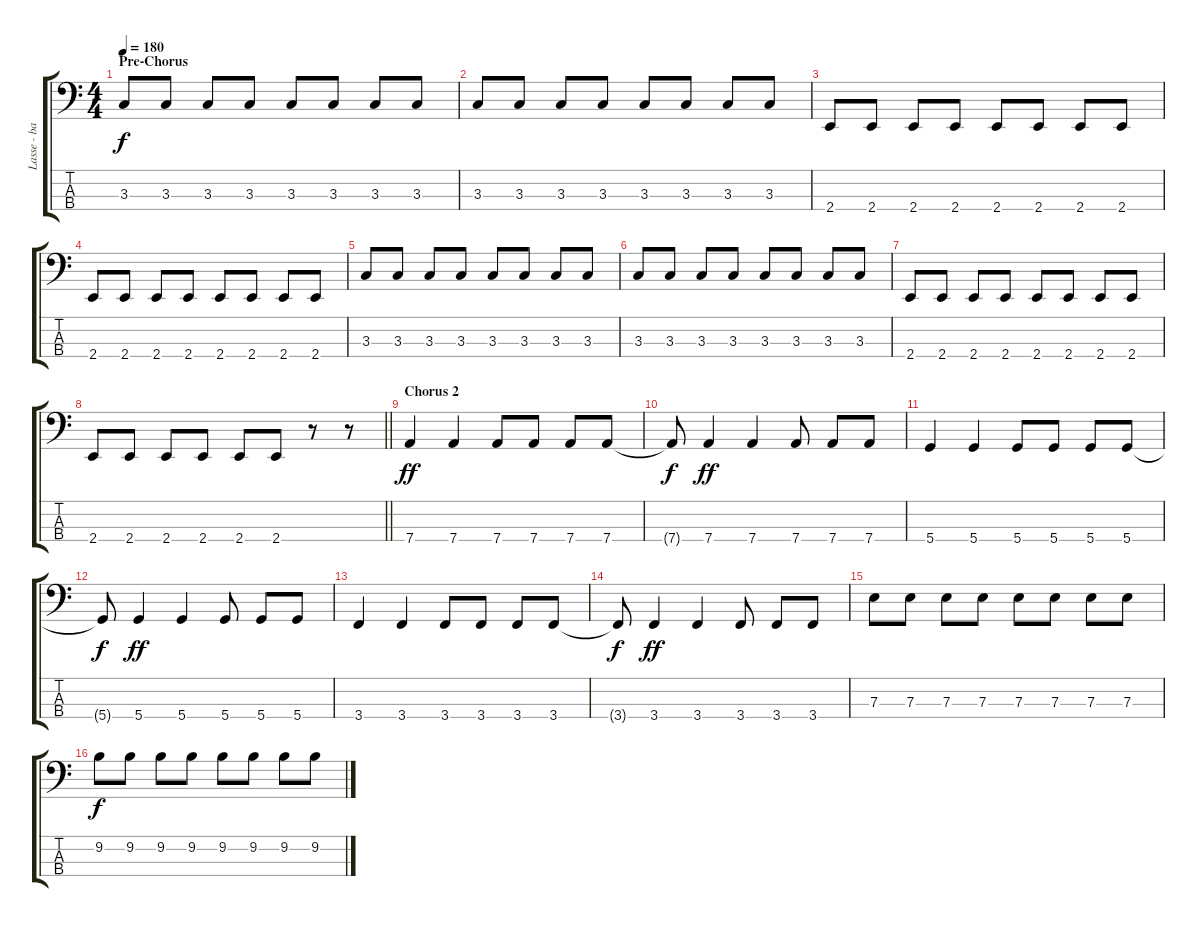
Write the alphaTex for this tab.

\track ("Lasse - bass" "Lasse - ba") {instrument electricbassfinger}
\staff {score tabs}
\tuning (G2 D2 A1 D1) {hide}
\ts (4 4)
\section ("" "Pre-Chorus")
\tempo 180
\clef f4
\ks c
3.3.8{dy f} 3.3.8 3.3.8 3.3.8 3.3.8 3.3.8 3.3.8 3.3.8 |
3.3.8 3.3.8 3.3.8 3.3.8 3.3.8 3.3.8 3.3.8 3.3.8 |
2.4.8 2.4.8 2.4.8 2.4.8 2.4.8 2.4.8 2.4.8 2.4.8 |
2.4.8 2.4.8 2.4.8 2.4.8 2.4.8 2.4.8 2.4.8 2.4.8 |
3.3.8 3.3.8 3.3.8 3.3.8 3.3.8 3.3.8 3.3.8 3.3.8 |
3.3.8 3.3.8 3.3.8 3.3.8 3.3.8 3.3.8 3.3.8 3.3.8 |
2.4.8 2.4.8 2.4.8 2.4.8 2.4.8 2.4.8 2.4.8 2.4.8 |
\barLineRight lightlight
2.4.8 2.4.8 2.4.8 2.4.8 2.4.8 2.4.8 r.8 r.8 |
\section ("" "Chorus 2")
7.4.4{dy ff} 7.4.4 7.4.8 7.4.8 7.4.8 7.4.8 |
7.4{t}.8{dy f} 7.4.4{dy ff} 7.4.4 7.4.8 7.4.8 7.4.8 |
5.4.4 5.4.4 5.4.8 5.4.8 5.4.8 5.4.8 |
5.4{t}.8{dy f} 5.4.4{dy ff} 5.4.4 5.4.8 5.4.8 5.4.8 |
3.4.4 3.4.4 3.4.8 3.4.8 3.4.8 3.4.8 |
3.4{t}.8{dy f} 3.4.4{dy ff} 3.4.4 3.4.8 3.4.8 3.4.8 |
7.3.8 7.3.8 7.3.8 7.3.8 7.3.8 7.3.8 7.3.8 7.3.8 |
9.2.8{dy f} 9.2.8 9.2.8 9.2.8 9.2.8 9.2.8 9.2.8 9.2.8
